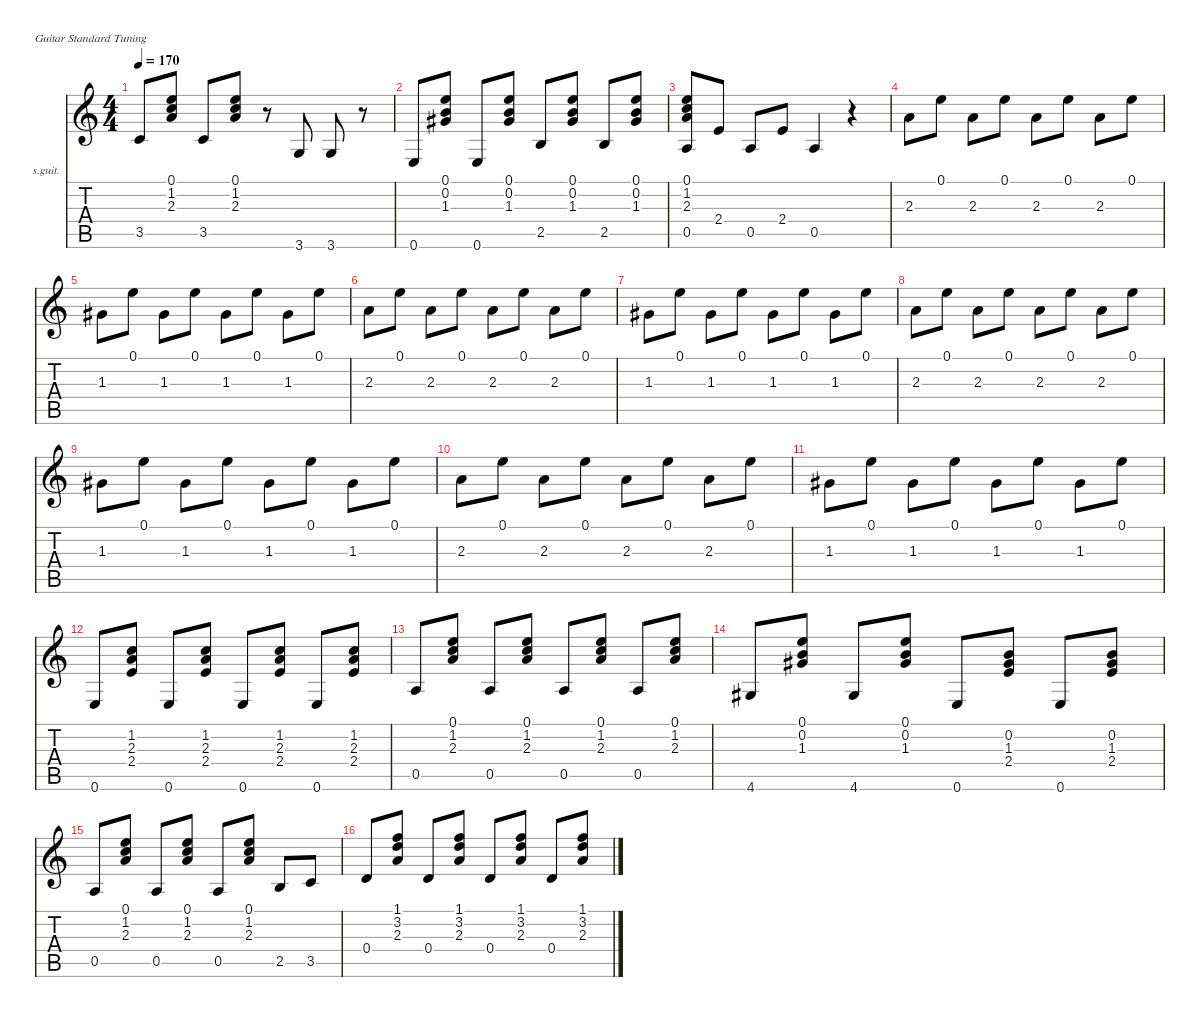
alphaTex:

\hideDynamics
\bracketExtendMode nobrackets
\firstSystemTrackNameOrientation horizontal
\otherSystemsTrackNameOrientation horizontal
\track ("郑国周" "s.guit.") {instrument acousticguitarsteel}
\staff {score tabs}
\tuning (E4 B3 G3 D3 A2 E2)
\ts (4 4)
\tempo 170
\clef g2
\ks c
3.5.8{dy fff} (0.1 1.2 2.3).8{dy f} 3.5.8{dy fff} (0.1 1.2 2.3).8{dy f} r.8 3.6.8{dy fff} 3.6.8 r.8 |
0.6.8{dy f} (0.1 0.2 1.3{acc #}).8 0.6.8 (0.1 0.2 1.3{acc #}).8 2.5.8{dy fff} (0.1 0.2 1.3{acc #}).8{dy f} 2.5.8{dy fff} (0.1 0.2 1.3{acc #}).8{dy f} |
(0.1 1.2 2.3 0.5).8 2.4.8{dy fff} 0.5.8 2.4.8 0.5.4 r.4 |
2.3.8 0.1.8 2.3.8 0.1.8 2.3.8 0.1.8 2.3.8 0.1.8 |
1.3{acc #}.8 0.1.8 1.3{acc #}.8 0.1.8 1.3{acc #}.8 0.1.8 1.3{acc #}.8 0.1.8 |
2.3.8 0.1.8 2.3.8 0.1.8 2.3.8 0.1.8 2.3.8 0.1.8 |
1.3{acc #}.8 0.1.8 1.3{acc #}.8 0.1.8 1.3{acc #}.8{dy f} 0.1.8 1.3{acc #}.8 0.1.8 |
2.3.8{dy fff} 0.1.8 2.3.8 0.1.8 2.3.8 0.1.8 2.3.8 0.1.8 |
1.3{acc #}.8 0.1.8 1.3{acc #}.8 0.1.8 1.3{acc #}.8 0.1.8 1.3{acc #}.8 0.1.8 |
2.3.8 0.1.8 2.3.8 0.1.8 2.3.8 0.1.8 2.3.8 0.1.8 |
1.3{acc #}.8 0.1.8 1.3{acc #}.8 0.1.8 1.3{acc #}.8{dy f} 0.1.8 1.3{acc #}.8 0.1.8 |
0.6.8{dy fff} (1.2 2.3 2.4).8{dy f} 0.6.8{dy fff} (1.2 2.3 2.4).8{dy f} 0.6.8{dy fff} (1.2 2.3 2.4).8{dy f} 0.6.8{dy fff} (1.2 2.3 2.4).8{dy f} |
0.5.8{dy fff} (0.1 1.2 2.3).8{dy f} 0.5.8{dy fff} (0.1 1.2 2.3).8{dy f} 0.5.8{dy fff} (0.1 1.2 2.3).8{dy f} 0.5.8{dy fff} (0.1 1.2 2.3).8{dy f} |
4.6{acc #}.8{dy fff} (0.1 0.2 1.3{acc #}).8{dy f} 4.6{acc #}.8{dy fff} (0.1 0.2 1.3{acc #}).8{dy f} 0.6.8{dy fff} (0.2 1.3{acc #} 2.4).8{dy f} 0.6.8{dy fff} (0.2 1.3{acc #} 2.4).8{dy f} |
0.5.8{dy fff} (0.1 1.2 2.3).8{dy f} 0.5.8{dy fff} (0.1 1.2 2.3).8{dy f} 0.5.8{dy fff} (0.1 1.2 2.3).8{dy f} 2.5.8{dy fff} 3.5.8 |
0.4.8 (1.1 3.2 2.3).8{dy f} 0.4.8{dy fff} (1.1 3.2 2.3).8{dy f} 0.4.8{dy fff} (1.1 3.2 2.3).8{dy f} 0.4.8{dy fff} (1.1 3.2 2.3).8{dy f}
